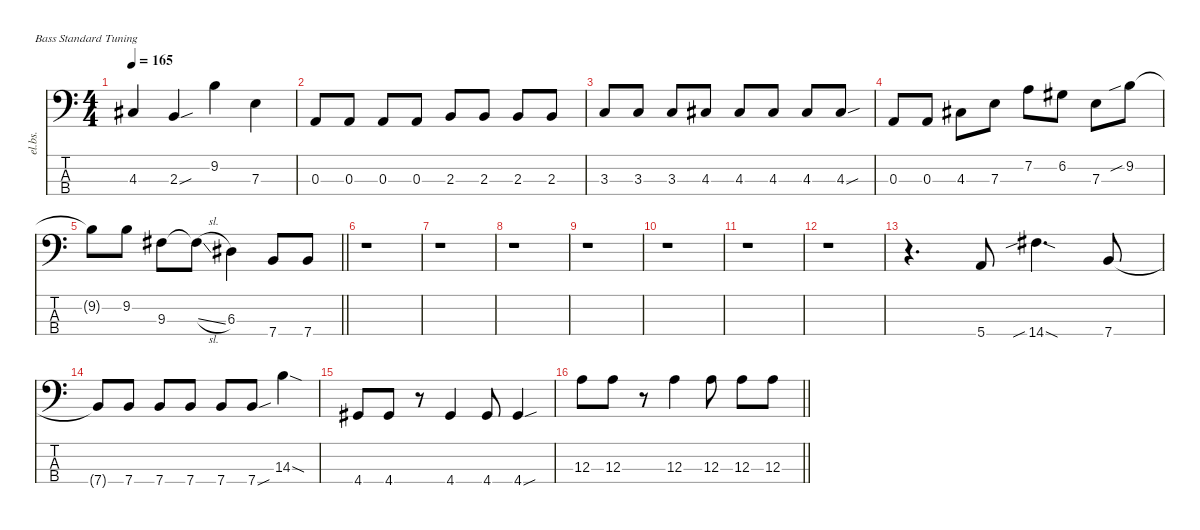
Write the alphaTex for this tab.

\defaultSystemsLayout 4
\hideDynamics
\bracketExtendMode nobrackets
\track ("Electric Bass" "el.bs.") {instrument electricbassfinger}
\staff {score tabs}
\tuning (G2 D2 A1 E1)
\ts (4 4)
\tempo 165
\clef f4
\ks c
4.3{acc #}.4{dy mf beam Up} 2.3{sou}.4{beam Up} 9.2.4{beam Down} 7.3.4{beam Down} |
0.3.8{beam Up} 0.3.8{beam Up} 0.3.8{beam Up} 0.3.8{beam Up} 2.3.8{beam Up} 2.3.8{beam Up} 2.3.8{beam Up} 2.3.8{beam Up} |
3.3.8{beam Up} 3.3.8{beam Up} 3.3.8{beam Up} 4.3{acc #}.8{beam Up} 4.3{acc #}.8{beam Up} 4.3{acc #}.8{beam Up} 4.3{acc #}.8{beam Up} 4.3{sou acc #}.8{beam Up} |
0.3.8{beam Up} 0.3.8{beam Up} 4.3{acc #}.8{beam Down} 7.3.8{beam Down} 7.2.8{beam Down} 6.2{acc #}.8{beam Down} 7.3.8{beam Down} 9.2{sib}.8{beam Down} |
\barLineRight lightlight
9.2{t}.8{beam Down} 9.2.8{beam Down} 9.3{acc #}.8{beam Down} 9.3{sl t acc #}.8{beam Down} 6.3{acc #}.4{beam Down} 7.4.8{beam Up} 7.4.8{beam Up} |
r.1{beam Down} |
r.1{beam Down} |
r.1{beam Down} |
r.1{beam Down} |
r.1{beam Down} |
r.1{beam Down} |
r.1{beam Down} |
r.4{d beam Down} 5.4.8{beam Up} 14.4{sib sod acc #}.4{d beam Down} 7.4.8{beam Up} |
7.4{t}.8{beam Up} 7.4.8{beam Up} 7.4.8{beam Up} 7.4.8{beam Up} 7.4.8{beam Up} 7.4{sou}.8{beam Up} 14.3{sod}.4{beam Down} |
4.4{acc #}.8{beam Up} 4.4{acc #}.8{beam Up} r.8{beam Down} 4.4{acc #}.4{beam Up} 4.4{acc #}.8{beam Up} 4.4{sou acc #}.4{beam Up} |
\barLineRight lightlight
12.3.8{beam Down} 12.3.8{beam Down} r.8{beam Down} 12.3.4{beam Down} 12.3.8{beam Down} 12.3.8{beam Down} 12.3.8{beam Down}
